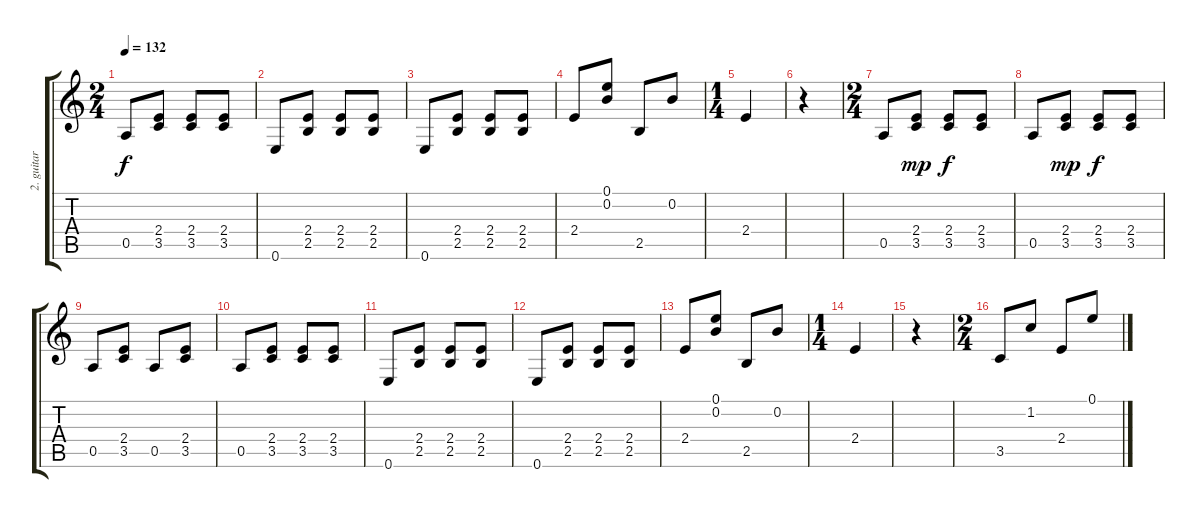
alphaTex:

\track ("2. guitar" "2. guitar") {instrument electricguitarclean}
\staff {score tabs}
\tuning (E4 B3 G3 D3 A2 E2) {hide}
\ts (2 4)
\tempo 132
\clef g2
\ks c
0.5.8{dy f} (2.4 3.5).8 (2.4 3.5).8 (2.4 3.5).8 |
0.6.8 (2.4 2.5).8 (2.4 2.5).8 (2.4 2.5).8 |
0.6.8 (2.4 2.5).8 (2.4 2.5).8 (2.4 2.5).8 |
2.4.8 (0.1 0.2).8 2.5.8 0.2.8 |
\ts (1 4)
2.4.4 |
r.4 |
\ts (2 4)
0.5.8 (2.4 3.5).8{dy mp} (2.4 3.5).8{dy f} (2.4 3.5).8 |
0.5.8 (2.4 3.5).8{dy mp} (2.4 3.5).8{dy f} (2.4 3.5).8 |
0.5.8 (2.4 3.5).8 0.5.8 (2.4 3.5).8 |
0.5.8 (2.4 3.5).8 (2.4 3.5).8 (2.4 3.5).8 |
0.6.8 (2.4 2.5).8 (2.4 2.5).8 (2.4 2.5).8 |
0.6.8 (2.4 2.5).8 (2.4 2.5).8 (2.4 2.5).8 |
2.4.8 (0.1 0.2).8 2.5.8 0.2.8 |
\ts (1 4)
2.4.4 |
r.4 |
\ts (2 4)
3.5.8 1.2.8 2.4.8 0.1.8
